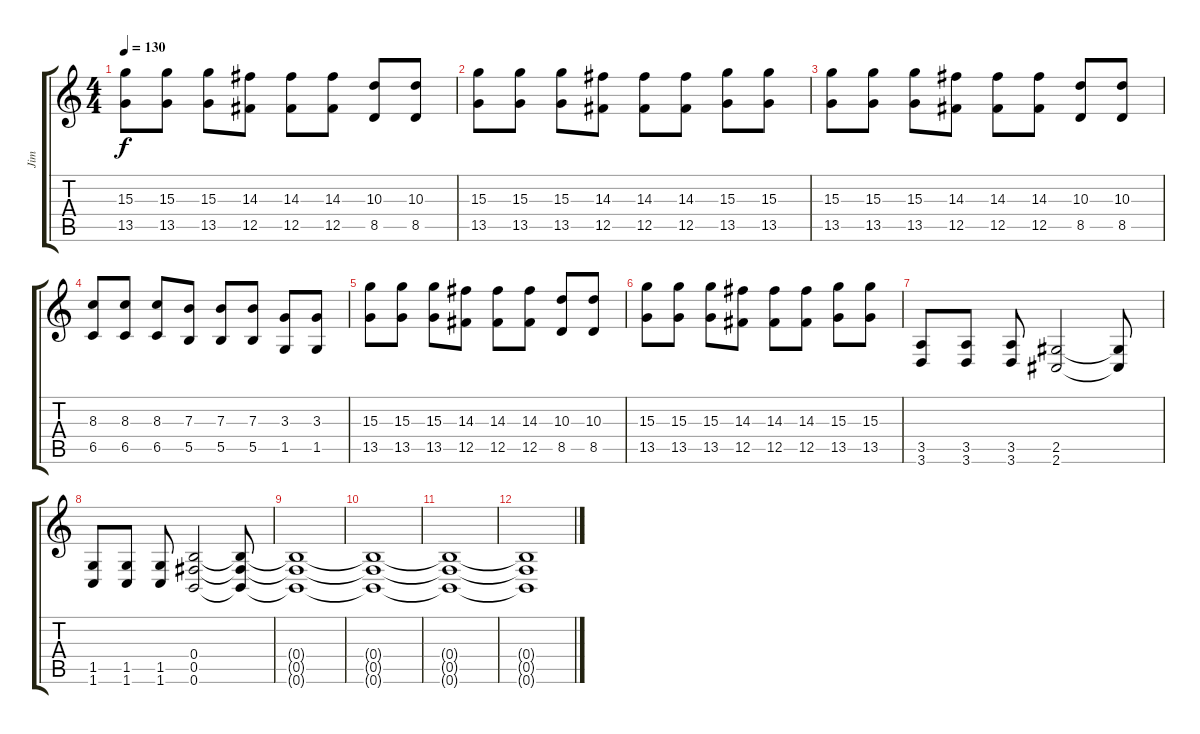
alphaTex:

\track ("Jim" "Jim") {instrument distortionguitar}
\staff {score tabs}
\tuning (Db4 Ab3 E3 B2 Gb2 B1) {hide}
\ts (4 4)
\tempo 130
\clef g2
\ks c
(15.3 13.5).8{dy f} (15.3 13.5).8 (15.3 13.5).8 (14.3 12.5).8 (14.3 12.5).8 (14.3 12.5).8 (10.3 8.5).8 (10.3 8.5).8 |
(15.3 13.5).8 (15.3 13.5).8 (15.3 13.5).8 (14.3 12.5).8 (14.3 12.5).8 (14.3 12.5).8 (15.3 13.5).8 (15.3 13.5).8 |
(15.3 13.5).8 (15.3 13.5).8 (15.3 13.5).8 (14.3 12.5).8 (14.3 12.5).8 (14.3 12.5).8 (10.3 8.5).8 (10.3 8.5).8 |
(8.3 6.5).8 (8.3 6.5).8 (8.3 6.5).8 (7.3 5.5).8 (7.3 5.5).8 (7.3 5.5).8 (3.3 1.5).8 (3.3 1.5).8 |
(15.3 13.5).8 (15.3 13.5).8 (15.3 13.5).8 (14.3 12.5).8 (14.3 12.5).8 (14.3 12.5).8 (10.3 8.5).8 (10.3 8.5).8 |
(15.3 13.5).8 (15.3 13.5).8 (15.3 13.5).8 (14.3 12.5).8 (14.3 12.5).8 (14.3 12.5).8 (15.3 13.5).8 (15.3 13.5).8 |
(3.5 3.6).8 (3.5 3.6).8 (3.5 3.6).8 (2.5 2.6).2 (2.5{t} 2.6{t}).8 |
(1.5 1.6).8 (1.5 1.6).8 (1.5 1.6).8 (0.4 0.5 0.6).2 (0.4{t} 0.5{t} 0.6{t}).8 |
(0.4{t} 0.5{t} 0.6{t}).1 |
(0.4{t} 0.5{t} 0.6{t}).1 |
(0.4{t} 0.5{t} 0.6{t}).1 |
(0.4{t} 0.5{t} 0.6{t}).1
